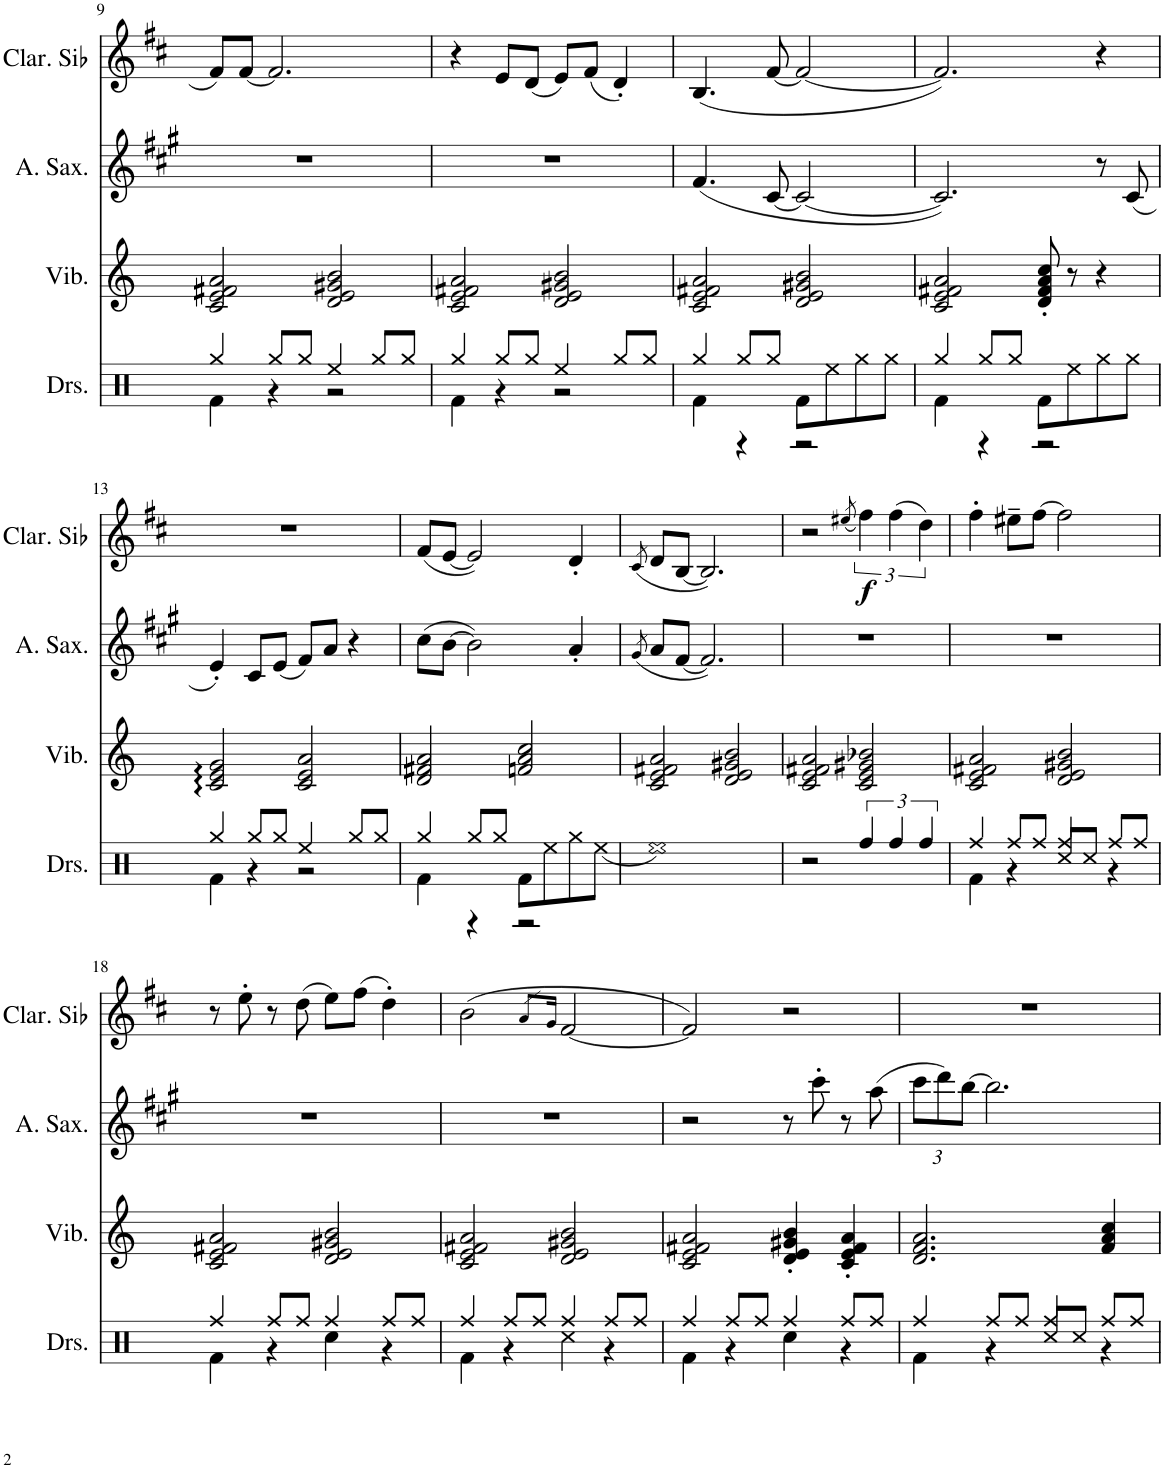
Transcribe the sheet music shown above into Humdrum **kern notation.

**kern	**kern	**kern	**kern	**dynam
*part4	*part3	*part2	*part1	*part1
*staff4	*staff3	*staff2	*staff1	*staff1
*I"Drumset	*I"Vibraphone	*I"Alto Saxophone	*I"Clarinette en Sib	*
*I'Drs.	*I'Vib.	*I'A. Sax.	*I'Clar. Sib	*
!!LO:PB:g=z
*clefX	*clefG2	*clefG2	*clefG2	*
*	*	*Trd5c9	*Trd1c2	*
*k[]	*k[]	*k[f#c#g#]	*k[f#c#]	*
*M4/4	*M4/4	*M4/4	*M4/4	*
=9	=9	=9	=9	=9
*^	*	*	*	*
4Rgg/	4Rf\	2c/ 2e/ 2f#X/ 2a/	1r	8f#/L	.
.	.	.	.	[8f#/J	.
8Rgg/L	4r	.	.	2.f#/]	.
8Rgg/J	.	.	.	.	.
4Ree/	2r	2d/ 2e/ 2g#X/ 2b/	.	.	.
8Rgg/L	.	.	.	.	.
8Rgg/J	.	.	.	.	.
=10	=10	=10	=10	=10	=10
4Rgg/	4Rf\	2c/ 2e/ 2f#X/ 2a/	1r	4r	.
8Rgg/L	4r	.	.	8e/L	.
8Rgg/J	.	.	.	(8d/J	.
4Ree/	2r	2d/ 2e/ 2g#X/ 2b/	.	8e/L)	.
.	.	.	.	(8f#/J	.
8Rgg/L	.	.	.	4d'/)	.
8Rgg/J	.	.	.	.	.
=11	=11	=11	=11	=11	=11
4Rgg/	4Rf\	2c/ 2e/ 2f#X/ 2a/	(4.f#/	(4.B/	.
8Rgg/L	4r	.	.	.	.
8Rgg/J	.	.	[8c#/	[8f#/	.
8Rf\L	2r	2d/ 2e/ 2g#X/ 2b/	2c#/_	2f#/_	.
8Ree\	.	.	.	.	.
8Rgg\	.	.	.	.	.
8Rgg\J	.	.	.	.	.
=12	=12	=12	=12	=12	=12
4Rgg/	4Rf\	2c/ 2e/ 2f#X/ 2a/	2.c#/])	2.f#/])	.
8Rgg/L	4r	.	.	.	.
8Rgg/J	.	.	.	.	.
8Rf\L	2r	8d/' 8f#/' 8a/' 8cc/'	.	.	.
8Ree\	.	8r	.	.	.
8Rgg\	.	4r	8r	4r	.
8Rgg\J	.	.	(8c#/	.	.
!!LO:LB:g=z
=13	=13	=13	=13	=13	=13
4Rgg/	4Rf\	2c/ 2e/ 2g/	4e'/)	1r	.
8Rgg/L	4r	.	8c#/L	.	.
8Rgg/J	.	.	(8e/J	.	.
4Ree/	2r	2c/ 2e/ 2a/	8f#/L)	.	.
.	.	.	8a/J	.	.
8Rgg/L	.	.	4r	.	.
8Rgg/J	.	.	.	.	.
=14	=14	=14	=14	=14	=14
4Rgg/	4Rf\	2d/ 2f#X/ 2a/	(8cc#\L	(8f#/L	.
.	.	.	[8b\J	[8e/J	.
8Rgg/L	4r	.	2b\])	2e/])	.
8Rgg/J	.	.	.	.	.
8Rf\L	2r	2fn/ 2a/ 2cc/	.	.	.
8Ree\	.	.	.	.	.
8Rgg\	.	.	4a'/	4d'/	.
[8Ree\J	.	.	.	.	.
*v	*v	*	*	*	*
=15	=15	=15	=15	=15
.	.	(8qg#/	(8qc#/	.
1Ree]	2c/ 2e/ 2f#X/ 2a/	8a/L	8d/L	.
.	.	[8f#/J	[8B/J	.
.	.	2.f#/])	2.B/])	.
.	2d/ 2e/ 2g#X/ 2b/	.	.	.
=16	=16	=16	=16	=16
2r	2c/ 2e/ 2f#X/ 2a/	1r	2r	.
.	.	.	(8qee#X/	.
!	!	!	!	!LO:DY:b
6Rff/	2c/ 2e/ 2g#X/ 2b-X/	.	6ff#\)	f
6Rff/	.	.	(6ff#\	.
6Rff/	.	.	6dd\)	.
=17	=17	=17	=17	=17
*^	*	*	*	*
4Rff/	4Rf\	2c/ 2e/ 2f#X/ 2a/	1r	4ff#'\	.
8Rff/L	4r	.	.	8ee#X~\L	.
8Rff/J	.	.	.	[8ff#\J	.
4Rff/	8Rcc/L	2d/ 2e/ 2g#X/ 2b/	.	2ff#\]	.
.	8Rcc/J	.	.	.	.
8Rff/L	4r	.	.	.	.
8Rff/J	.	.	.	.	.
!!LO:LB:g=z
=18	=18	=18	=18	=18	=18
4Rff/	4Rf\	2c/ 2e/ 2f#X/ 2a/	1r	8r	.
.	.	.	.	8ee'\	.
8Rff/L	4r	.	.	8r	.
8Rff/J	.	.	.	(8dd\	.
4Rff/	4Rcc\	2d/ 2e/ 2g#X/ 2b/	.	8ee\L)	.
.	.	.	.	(8ff#\J	.
8Rff/L	4r	.	.	4dd'\)	.
8Rff/J	.	.	.	.	.
=19	=19	=19	=19	=19	=19
4Rff/	4Rf\	2c/ 2e/ 2f#X/ 2a/	1r	(2b\	.
8Rff/L	4r	.	.	.	.
8Rff/J	.	.	.	.	.
.	.	.	.	8qa/L	.
.	.	.	.	16qg/Jk	.
4Rff/	4Rcc\	2d/ 2e/ 2g#X/ 2b/	.	[2f#/	.
8Rff/L	4r	.	.	.	.
8Rff/J	.	.	.	.	.
=20	=20	=20	=20	=20	=20
4Rff/	4Rf\	2c/ 2e/ 2f#X/ 2a/	2r	2f#/])	.
8Rff/L	4r	.	.	.	.
8Rff/J	.	.	.	.	.
4Rff/	4Rcc\	4d/' 4e/' 4g#X/' 4b/'	8r	2r	.
.	.	.	8ccc#'\	.	.
8Rff/L	4r	4c/' 4e/' 4f#/' 4a/'	8r	.	.
8Rff/J	.	.	(8aa\	.	.
=21	=21	=21	=21	=21	=21
*	*	*	*Xbrackettup	*	*
4Rff/	4Rf\	2.d/ 2.f/ 2.a/	12ccc#\L	1r	.
.	.	.	12ddd\)	.	.
.	.	.	[12bb\J	.	.
8Rff/L	4r	.	2.bb\]	.	.
8Rff/J	.	.	.	.	.
4Rff/	8Rcc/L	.	.	.	.
.	8Rcc/J	.	.	.	.
8Rff/L	4r	4f/ 4a/ 4cc/	.	.	.
8Rff/J	.	.	.	.	.
*v	*v	*	*	*	*
=	=	=	=	=
*-	*-	*-	*-	*-
